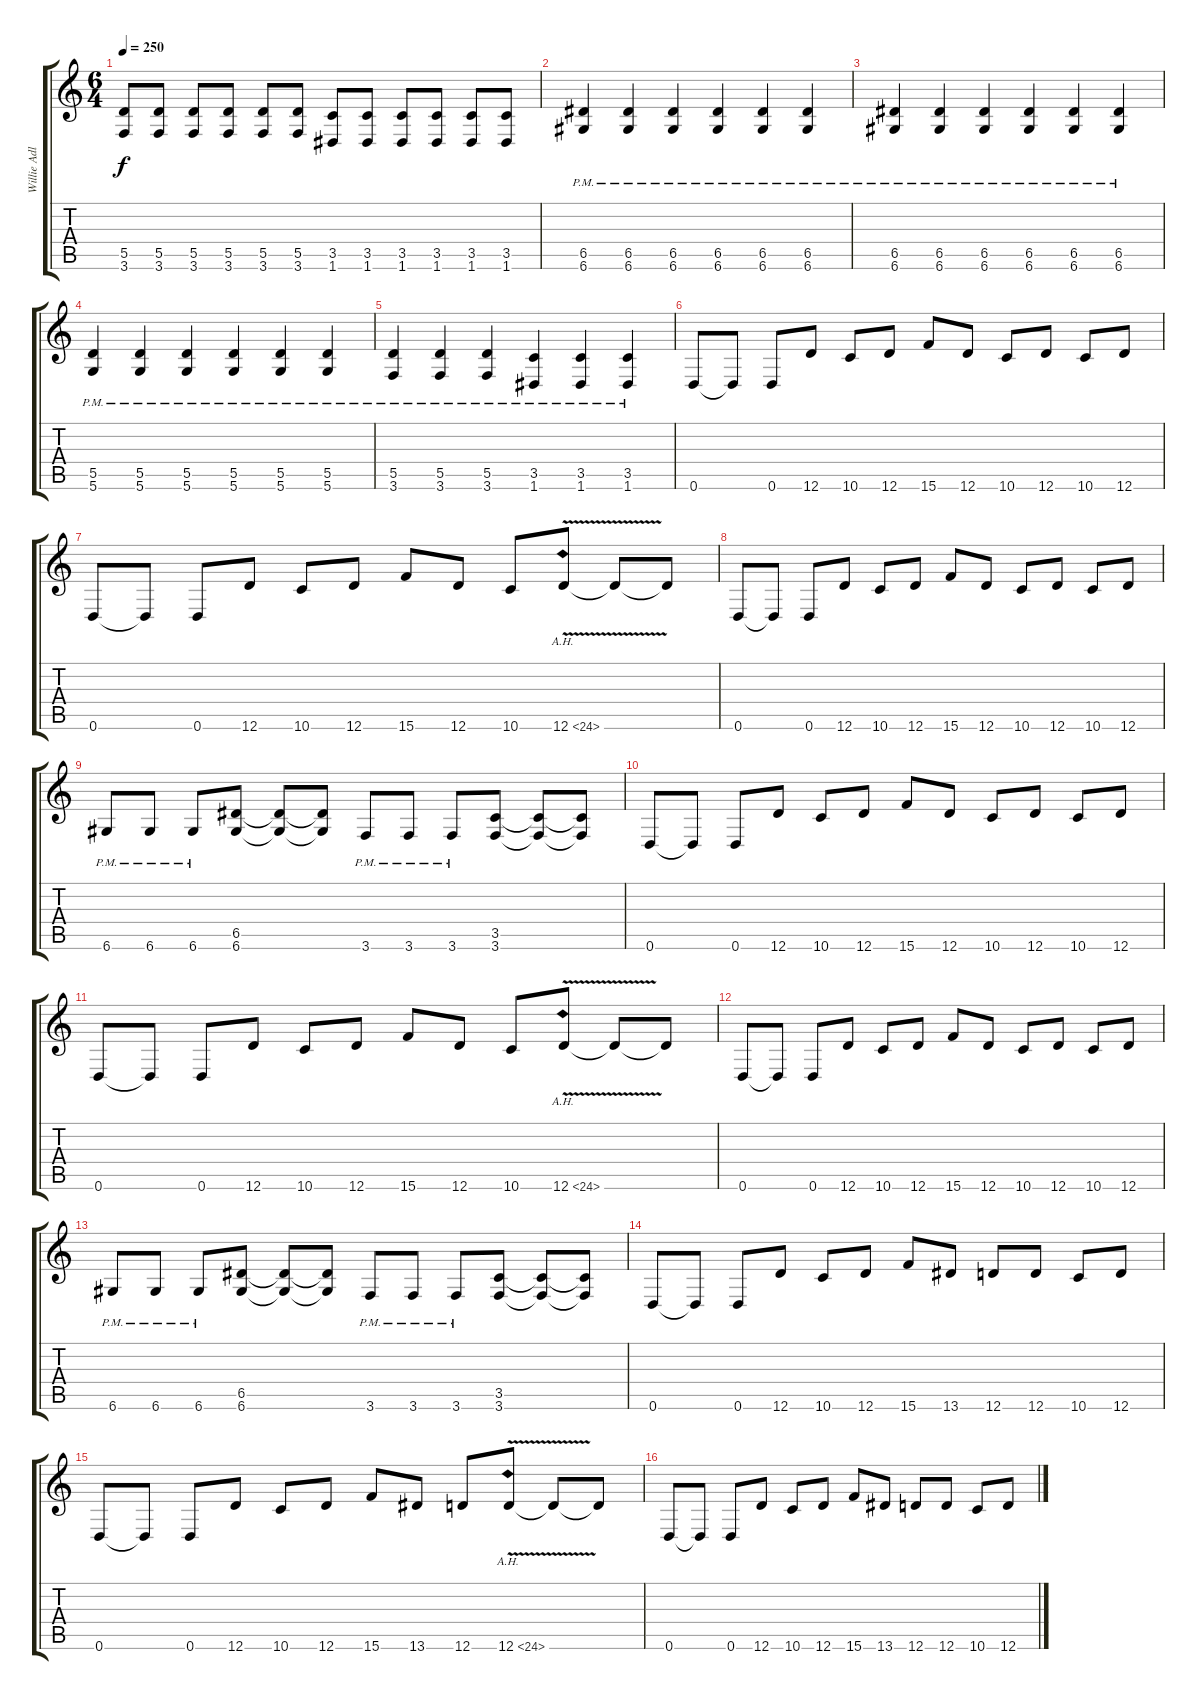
\track ("Willie Adler" "Willie Adl") {instrument distortionguitar}
\staff {score tabs}
\tuning (E4 B3 G3 D3 A2 D2) {hide}
\ts (6 4)
\tempo 250
\clef g2
\ks c
(5.5 3.6).8{dy f} (5.5 3.6).8 (5.5 3.6).8 (5.5 3.6).8 (5.5 3.6).8 (5.5 3.6).8 (3.5 1.6).8 (3.5 1.6).8 (3.5 1.6).8 (3.5 1.6).8 (3.5 1.6).8 (3.5 1.6).8 |
(6.5{pm} 6.6{pm}).4 (6.5{pm} 6.6{pm}).4 (6.5{pm} 6.6{pm}).4 (6.5{pm} 6.6{pm}).4 (6.5{pm} 6.6{pm}).4 (6.5{pm} 6.6{pm}).4 |
(6.5{pm} 6.6{pm}).4 (6.5{pm} 6.6{pm}).4 (6.5{pm} 6.6{pm}).4 (6.5{pm} 6.6{pm}).4 (6.5{pm} 6.6{pm}).4 (6.5{pm} 6.6{pm}).4 |
(5.5{pm} 5.6{pm}).4 (5.5{pm} 5.6{pm}).4 (5.5{pm} 5.6{pm}).4 (5.5{pm} 5.6{pm}).4 (5.5{pm} 5.6{pm}).4 (5.5{pm} 5.6{pm}).4 |
(5.5{pm} 3.6{pm}).4 (5.5{pm} 3.6{pm}).4 (5.5{pm} 3.6{pm}).4 (3.5{pm} 1.6{pm}).4 (3.5{pm} 1.6{pm}).4 (3.5{pm} 1.6{pm}).4 |
0.6.8 0.6{t}.8 0.6.8 12.6.8 10.6.8 12.6.8 15.6.8 12.6.8 10.6.8 12.6.8 10.6.8 12.6.8 |
0.6.8 0.6{t}.8 0.6.8 12.6.8 10.6.8 12.6.8 15.6.8 12.6.8 10.6.8 12.6{ah 12 v}.8 12.6{t}.8 12.6{t}.8 |
0.6.8 0.6{t}.8 0.6.8 12.6.8 10.6.8 12.6.8 15.6.8 12.6.8 10.6.8 12.6.8 10.6.8 12.6.8 |
6.6{pm}.8 6.6{pm}.8 6.6{pm}.8 (6.5 6.6).8 (6.5{t} 6.6{t}).8 (6.5{t} 6.6{t}).8 3.6{pm}.8 3.6{pm}.8 3.6{pm}.8 (3.5 3.6).8 (3.5{t} 3.6{t}).8 (3.5{t} 3.6{t}).8 |
0.6.8 0.6{t}.8 0.6.8 12.6.8 10.6.8 12.6.8 15.6.8 12.6.8 10.6.8 12.6.8 10.6.8 12.6.8 |
0.6.8 0.6{t}.8 0.6.8 12.6.8 10.6.8 12.6.8 15.6.8 12.6.8 10.6.8 12.6{ah 12 v}.8 12.6{t}.8 12.6{t}.8 |
0.6.8 0.6{t}.8 0.6.8 12.6.8 10.6.8 12.6.8 15.6.8 12.6.8 10.6.8 12.6.8 10.6.8 12.6.8 |
6.6{pm}.8 6.6{pm}.8 6.6{pm}.8 (6.5 6.6).8 (6.5{t} 6.6{t}).8 (6.5{t} 6.6{t}).8 3.6{pm}.8 3.6{pm}.8 3.6{pm}.8 (3.5 3.6).8 (3.5{t} 3.6{t}).8 (3.5{t} 3.6{t}).8 |
0.6.8 0.6{t}.8 0.6.8 12.6.8 10.6.8 12.6.8 15.6.8 13.6.8 12.6.8 12.6.8 10.6.8 12.6.8 |
0.6.8 0.6{t}.8 0.6.8 12.6.8 10.6.8 12.6.8 15.6.8 13.6.8 12.6.8 12.6{ah 12 v}.8 12.6{t}.8 12.6{t}.8 |
0.6.8 0.6{t}.8 0.6.8 12.6.8 10.6.8 12.6.8 15.6.8 13.6.8 12.6.8 12.6.8 10.6.8 12.6.8
